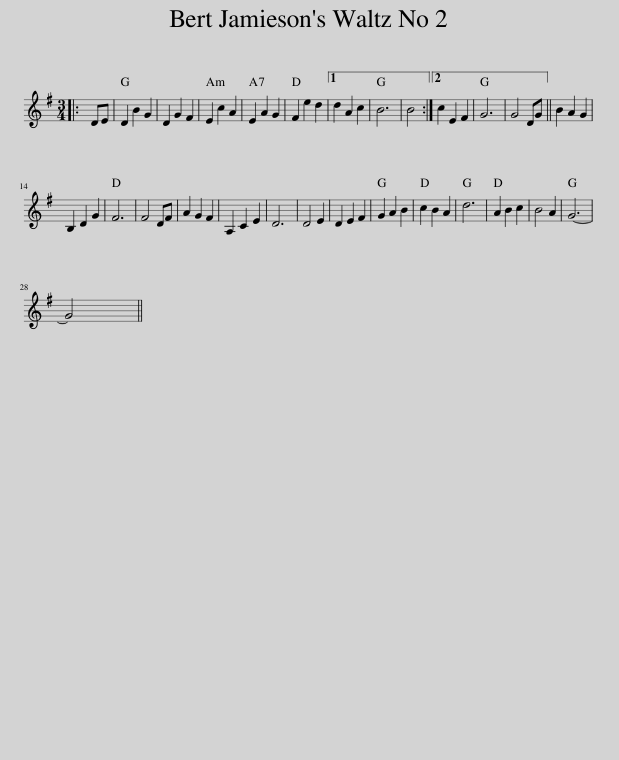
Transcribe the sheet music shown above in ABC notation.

X:1
L:1/8
M:3/4
I:linebreak $
K:G
V:1 treble
V:1
|: DE | D2 B2 G2 | D2 G2 F2 | E2 c2 A2 | E2 A2 G2 | %5
 F2 e2 d2 |1 d2 A2 c2 | B6 | B4 :|2 c2 E2 F2 | %10
 G6 | G4 DG || B2 A2 G2 |$ B,2 D2 G2 | F6 | %15
 F4 DF | A2 G2 F2 | A,2 C2 E2 | D6 | D4 E2 | %20
 D2 E2 F2 | G2 A2 B2 | c2 B2 A2 | d6 | A2 B2 c2 | %25
 B4 A2 | G6- |$ G4 || %28
